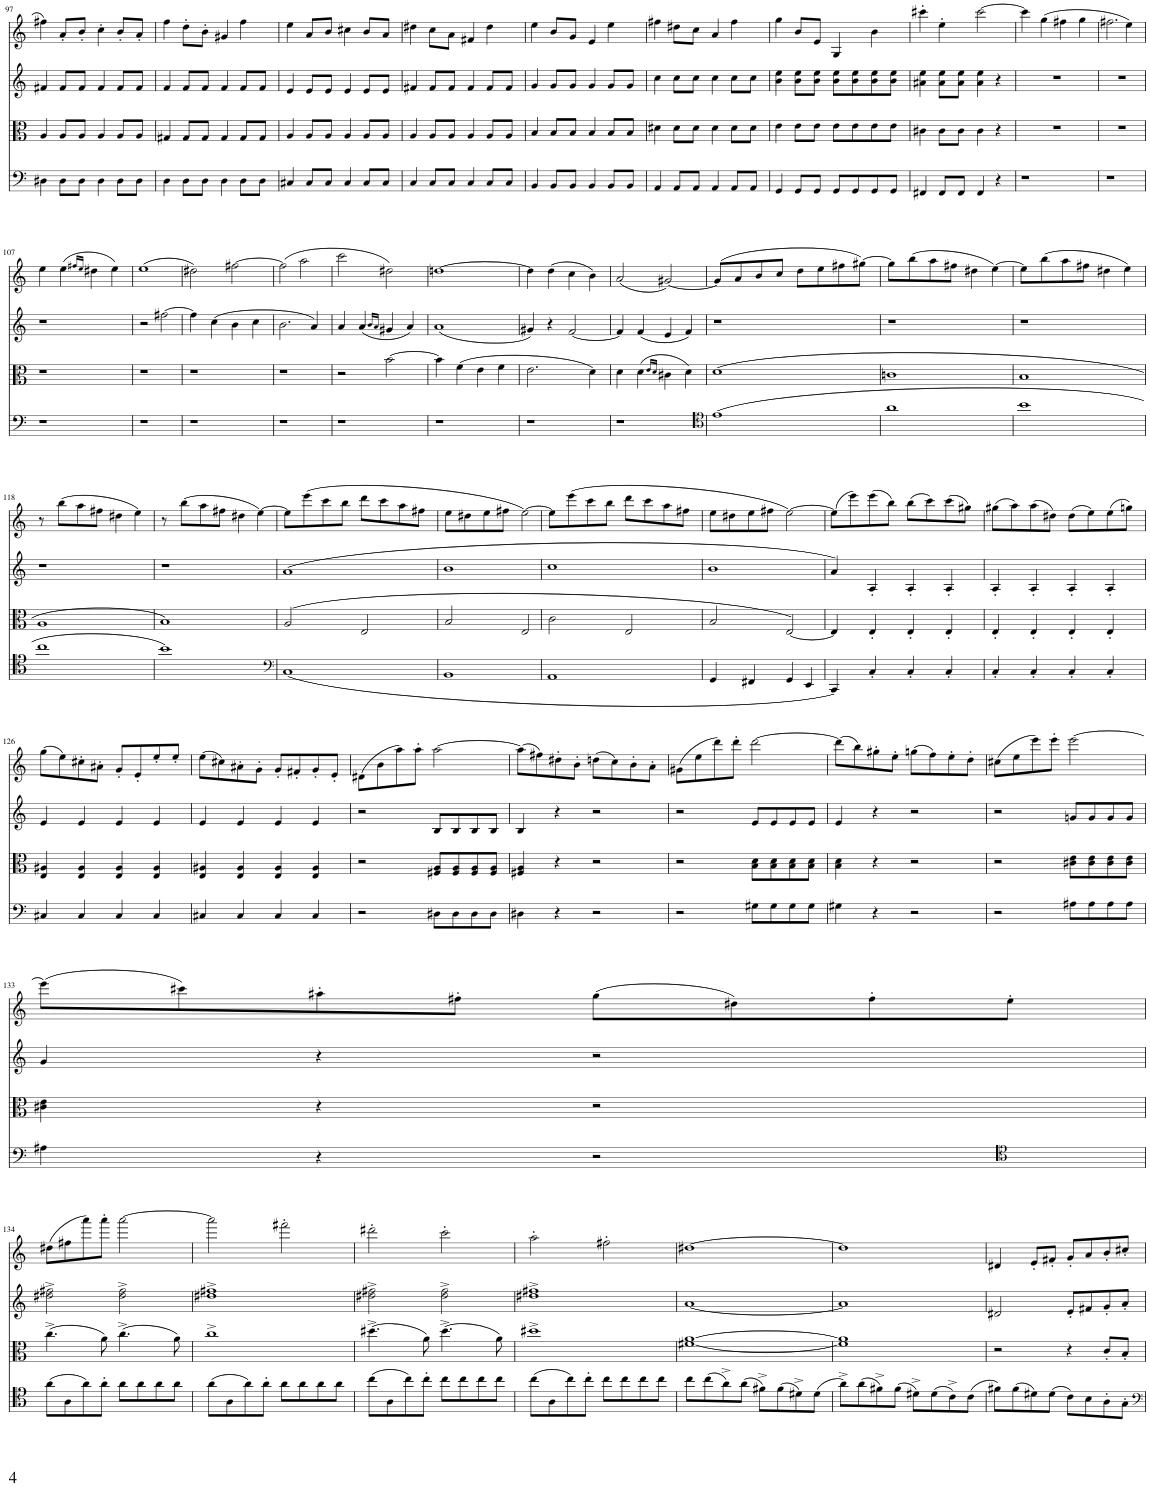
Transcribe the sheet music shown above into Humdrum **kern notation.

**kern	**kern	**kern	**kern
*part4	*part3	*part2	*part1
*staff4	*staff3	*staff2	*staff1
*I"Violoncello	*I"Viola	*I"Violin	*I"Violin
*I'Vc	*I'Vla	*I'Vln	*I'Vln
!!LO:PB:g=z
*clefF4	*clefC3	*clefG2	*clefG2
*k[]	*k[]	*k[]	*k[]
*M2/2	*M2/2	*M2/2	*M2/2
*met(c|)	*met(c|)	*met(c|)	*met(c|)
=97	=97	=97	=97
4D#X\	4A/	4f#X/	4ff#X\
8D#\L	8A/L	8f#/L	8a'/L
8D#\J	8A/J	8f#/J	8b'/J
4D#\	4A/	4f#/	4cc'\
8D#\L	8A/L	8f#/L	8b'/L
8D#\J	8A/J	8f#/J	8a'/J
=98	=98	=98	=98
4D\	4G#X/	4f/	4ff\
8D\L	8G#/L	8f/L	8dd'\L
8D\J	8G#/J	8f/J	8b'\J
4D\	4G#/	4f/	4g#X/
8D\L	8G#/L	8f/L	4ff\
8D\J	8G#/J	8f/J	.
=99	=99	=99	=99
4C#X/	4A/	4e/	4ee\
8C#/L	8A/L	8e/L	8a/L
8C#/J	8A/J	8e/J	8b/J
4C#/	4A/	4e/	4cc#X\
8C#/L	8A/L	8e/L	8b/L
8C#/J	8A/J	8e/J	8a/J
=100	=100	=100	=100
4C/	4A/	4f#X/	4dd#X\
8C/L	8A/L	8f#/L	8cc\L
8C/J	8A/J	8f#/J	8a\J
4C/	4A/	4f#/	4f#X/
8C/L	8A/L	8f#/L	4dd#\
8C/J	8A/J	8f#/J	.
=101	=101	=101	=101
4BB/	4B/	4g/	4ee\
8BB/L	8B/L	8g/L	8b/L
8BB/J	8B/J	8g/J	8g/J
4BB/	4B/	4g/	4e/
8BB/L	8B/L	8g/L	4ee\
8BB/J	8B/J	8g/J	.
=102	=102	=102	=102
4AA/	4d#X\	4cc\	4ff#X\
8AA/L	8d#\L	8cc\L	8dd#X\L
8AA/J	8d#\J	8cc\J	8cc\J
4AA/	4d#\	4cc\	4a/
8AA/L	8d#\L	8cc\L	4ff#\
8AA/J	8d#\J	8cc\J	.
=103	=103	=103	=103
4GG/	4e\	4b\ 4ee\	4gg\
8GG/L	8e\L	8b\ 8ee\L	8b/L
8GG/J	8e\J	8b\ 8ee\J	8e/J
8GG/L	8e\L	8b\ 8ee\L	4G/
8GG/	8e\	8b\ 8ee\	.
8GG/	8e\	8b\ 8ee\	4b\
8GG/J	8e\J	8b\ 8ee\J	.
=104	=104	=104	=104
4FF#X/	4c#X\	4a#X\ 4ee\	4ccc#X'\
8FF#/L	8c#\L	8a#\ 8ee\L	4ee'\
8FF#/J	8c#\J	8a#\ 8ee\J	.
4FF#/	4c#\	4a#\ 4ee\	[2ccc#\
4r	4r	4r	.
=105	=105	=105	=105
1r	1r	1r	4ccc#\]
.	.	.	(4gg\
.	.	.	4ff#X\
.	.	.	4gg\
=106	=106	=106	=106
1r	1r	1r	2.ff#X\
.	.	.	4ee\)
!!LO:LB:g=z
=107	=107	=107	=107
1r	1r	1r	4ee\
.	.	.	(4ee\
.	.	.	16qff#X/LL
.	.	.	16qee/JJ
.	.	.	4dd#X\
.	.	.	4ee\)
=108	=108	=108	=108
1r	1r	2r	(1ee
.	.	[2ff#X\	.
=109	=109	=109	=109
1r	1r	4ff#\]	2dd#X\)
.	.	(4cc\	.
.	.	4b\	[2ff#X\
.	.	4cc\	.
=110	=110	=110	=110
1r	1r	2.b\	(2ff#\]
.	.	.	2aa\
.	.	4a/)	.
=111	=111	=111	=111
1r	2r	4a/	2ccc\
.	.	(4a/	.
.	.	16qb/LL	.
.	.	16qa/JJ	.
.	[2b\	4g#X/	2dd#X\)
.	.	4a/)	.
=112	=112	=112	=112
1r	4b\]	(1a	[1ddn
.	(4f\	.	.
.	4e\	.	.
.	4f\	.	.
=113	=113	=113	=113
1r	2.e\	4g#X/)	4dd\]
.	.	4r	(4dd\
.	.	[2f/	4cc\
.	4d\)	.	4b\)
=114	=114	=114	=114
1r	4d\	4f/]	(2a/
.	(4d\	(4f/	.
.	16qe/LL	.	.
.	16qd/JJ	.	.
.	4c#X\	4e/	[2g#X/)
.	4d\)	4f/)	.
=115	=115	=115	=115
*clefC4	*	*	*
(1e	(1d	1r	(8g#/L]
.	.	.	8a/
.	.	.	8b/
.	.	.	8cc/J
.	.	.	8dd\L
.	.	.	8ee\
.	.	.	8ff#X\
.	.	.	[8gg#X\J)
=116	=116	=116	=116
1a	1cn	1r	8gg#\L]
.	.	.	(8bb\
.	.	.	8aa\
.	.	.	8ff#X\J
.	.	.	4dd#X\
.	.	.	[4ee\)
=117	=117	=117	=117
1b	1B	1r	8ee\L]
.	.	.	(8bb\
.	.	.	8aa\
.	.	.	8ff#X\J
.	.	.	4dd#X\
.	.	.	4ee\)
!!LO:LB:g=z
=118	=118	=118	=118
1cc	1A	1r	8r
.	.	.	(8bb\L
.	.	.	8aa\
.	.	.	8ff#X\J
.	.	.	4dd#X\
.	.	.	4ee\)
=119	=119	=119	=119
1b)	1B)	1r	8r
.	.	.	(8bb\L
.	.	.	8aa\
.	.	.	8ff#X\J
.	.	.	4dd#X\
.	.	.	[4ee\)
=120	=120	=120	=120
*clefF4	*	*	*
(1C	(2A/	(1a	8ee\L]
.	.	.	(8eee\
.	.	.	8ccc\
.	.	.	8bb\J
.	2E/	.	8ddd\L
.	.	.	8ccc\
.	.	.	8aa\
.	.	.	8ff#X\J
=121	=121	=121	=121
1BB	2B/	1b	8ee\L
.	.	.	8dd#X\
.	.	.	8ee\
.	.	.	8ff#X\J
.	2E/	.	[2ee\)
=122	=122	=122	=122
1AA	2c\	1cc	8ee\L]
.	.	.	(8eee\
.	.	.	8ccc\
.	.	.	8bb\J
.	2E/	.	8ddd\L
.	.	.	8ccc\
.	.	.	8aa\
.	.	.	8ff#X\J
=123	=123	=123	=123
4GG/	2B/	1b	8ee\L
.	.	.	8dd#X\
4FF#X/	.	.	8ee\
.	.	.	8ff#X\J
4GG/	[2E/)	.	[2ee\)
4EE/	.	.	.
=124	=124	=124	=124
4CC/)	4E/]	4a/)	(8ee\L]
.	.	.	8eee\)
4C'/	4E'/	4A'/	(8eee\
.	.	.	8bb\J)
4C'/	4E'/	4A'/	(8bb\L
.	.	.	8ccc\)
4C'/	4E'/	4A'/	(8ccc\
.	.	.	8gg#X\J)
=125	=125	=125	=125
4C'/	4E'/	4A'/	(8gg#X\L
.	.	.	8aa\)
4C'/	4E'/	4A'/	(8aa\
.	.	.	8dd#X\J)
4C'/	4E'/	4A'/	(8dd#\L
.	.	.	8ee\)
4C'/	4E'/	4A'/	(8ee\
.	.	.	8ggn\J)
!!LO:LB:g=z
=126	=126	=126	=126
4C#X/	4E/ 4A#X/	4e/	(8gg\L
.	.	.	8ee\)
4C#/	4E/ 4A#/	4e/	8cc#X'\
.	.	.	8a#X'\J
4C#/	4E/ 4A#/	4e/	8g'/L
.	.	.	8e'/
4C#/	4E/ 4A#/	4e/	8ee'/
.	.	.	8ee'/J
=127	=127	=127	=127
4C#X/	4E/ 4A#X/	4e/	(8ee\L
.	.	.	8cc#X\)
4C#/	4E/ 4A#/	4e/	8a#X'\
.	.	.	8g'\J
4C#/	4E/ 4A#/	4e/	8g'/L
.	.	.	8f#X'/
4C#/	4E/ 4A#/	4e/	8g'/
.	.	.	8e'/J
=128	=128	=128	=128
2r	2r	2r	(8d#X\L
.	.	.	8b\
.	.	.	8aa\)
.	.	.	8aa'\J
8D#X\L	8F#X/ 8A/L	8B/L	[2aa\
8D#\	8F#/ 8A/	8B/	.
8D#\	8F#/ 8A/	8B/	.
8D#\J	8F#/ 8A/J	8B/J	.
=129	=129	=129	=129
4D#X\	4F#X/ 4A/	4B/	(8aa\L]
.	.	.	8ff#X\)
4r	4r	4r	8dd#X'\
.	.	.	8b'\J
2r	2r	2r	(8ddn\L
.	.	.	8cc\)
.	.	.	8b'\
.	.	.	8a'\J
=130	=130	=130	=130
2r	2r	2r	(8g#X\L
.	.	.	8ee\
.	.	.	8ddd\)
.	.	.	8ddd'\J
8G#X\L	8B\ 8d\L	8e/L	[2ddd\
8G#\	8B\ 8d\	8e/	.
8G#\	8B\ 8d\	8e/	.
8G#\J	8B\ 8d\J	8e/J	.
=131	=131	=131	=131
4G#X\	4B\ 4d\	4e/	(8ddd\L]
.	.	.	8bb\)
4r	4r	4r	8gg#X'\
.	.	.	8ee'\J
2r	2r	2r	(8ggn\L
.	.	.	8ff\)
.	.	.	8ee'\
.	.	.	8dd'\J
=132	=132	=132	=132
2r	2r	2r	(8cc#X\L
.	.	.	8ee\
.	.	.	8eee\)
.	.	.	8eee'\J
8A#X\L	8c#X\ 8e\L	8gn/L	[2eee\
8A#\	8c#\ 8e\	8g/	.
8A#\	8c#\ 8e\	8g/	.
8A#\J	8c#\ 8e\J	8g/J	.
!!LO:LB:g=z
=133	=133	=133	=133
4A#X\	4c#X\ 4e\	4g/	(8eee\L]
.	.	.	8ccc#X\)
4r	4r	4r	8aa#X'\
.	.	.	8ff#X'\J
2r	2r	2r	(8gg\L
.	.	.	8dd#X\)
.	.	.	8ff#'\
*clefC4	*	*	*
.	.	.	8ee'\J
!!LO:LB:g=z
=134	=134	=134	=134
(8a\L	(4.cc^\	2dd#X\^ 2ff#X\^	(8dd#X\L
8A\	.	.	8ff#X\
8a\)	.	.	8aaa\)
8a'\J	8a\)	.	8aaa'\J
8a\L	(4.cc^\	2dd#\^ 2ff#\^	[2aaa\
8a\	.	.	.
8a\	.	.	.
8a\J	8a\)	.	.
=135	=135	=135	=135
(8a\L	1cc^	1dd#X^ 1ff#X^	2aaa\]
8A\	.	.	.
8a\)	.	.	.
8a'\J	.	.	.
8a\L	.	.	2fff#X'\
8a\	.	.	.
8a\	.	.	.
8a\J	.	.	.
=136	=136	=136	=136
(8cc\L	(4.dd#X^\	2dd#X\^ 2ff#X\^	2ddd#X'\
8A\	.	.	.
8cc\)	.	.	.
8cc'\J	8a\)	.	.
8cc\L	(4.dd#^\	2dd#\^ 2ff#\^	2ccc'\
8cc\	.	.	.
8cc\	.	.	.
8cc\J	8a\)	.	.
=137	=137	=137	=137
(8cc\L	1dd#X^	1dd#X^ 1ff#X^	2aa'\
8A\	.	.	.
8cc\)	.	.	.
8cc'\J	.	.	.
8cc\L	.	.	2ff#X'\
8cc\	.	.	.
8cc\	.	.	.
8cc\J	.	.	.
=138	=138	=138	=138
8cc\L	[1f#X [1a	[1a	[1dd#X
(8cc\	.	.	.
8a^\)	.	.	.
(8a\J	.	.	.
8f#X^\L)	.	.	.
(8f#\	.	.	.
8d#X^\)	.	.	.
(8d#\J	.	.	.
=139	=139	=139	=139
8a^\L)	1f#] 1a]	1a]	1dd#]
(8a\	.	.	.
8f#X^\)	.	.	.
(8f#\J	.	.	.
8d#X^\L)	.	.	.
(8d#\	.	.	.
8c^\)	.	.	.
(8c\J	.	.	.
=140	=140	=140	=140
8f#X\L)	2r	2d#X/	4d#X/
(8f#\	.	.	.
8d#X\)	.	.	8e'/L
(8d#\J	.	.	8f#X'/J
8c\L)	4r	8e'/L	8g'/L
8B\	.	8f#X/	8a/
8A'\	8c'/L	8g'/	8b'/
8G'\J	8B'/J	8a'/J	8cc#X'/J
=	=	=	=
*-	*-	*-	*-
